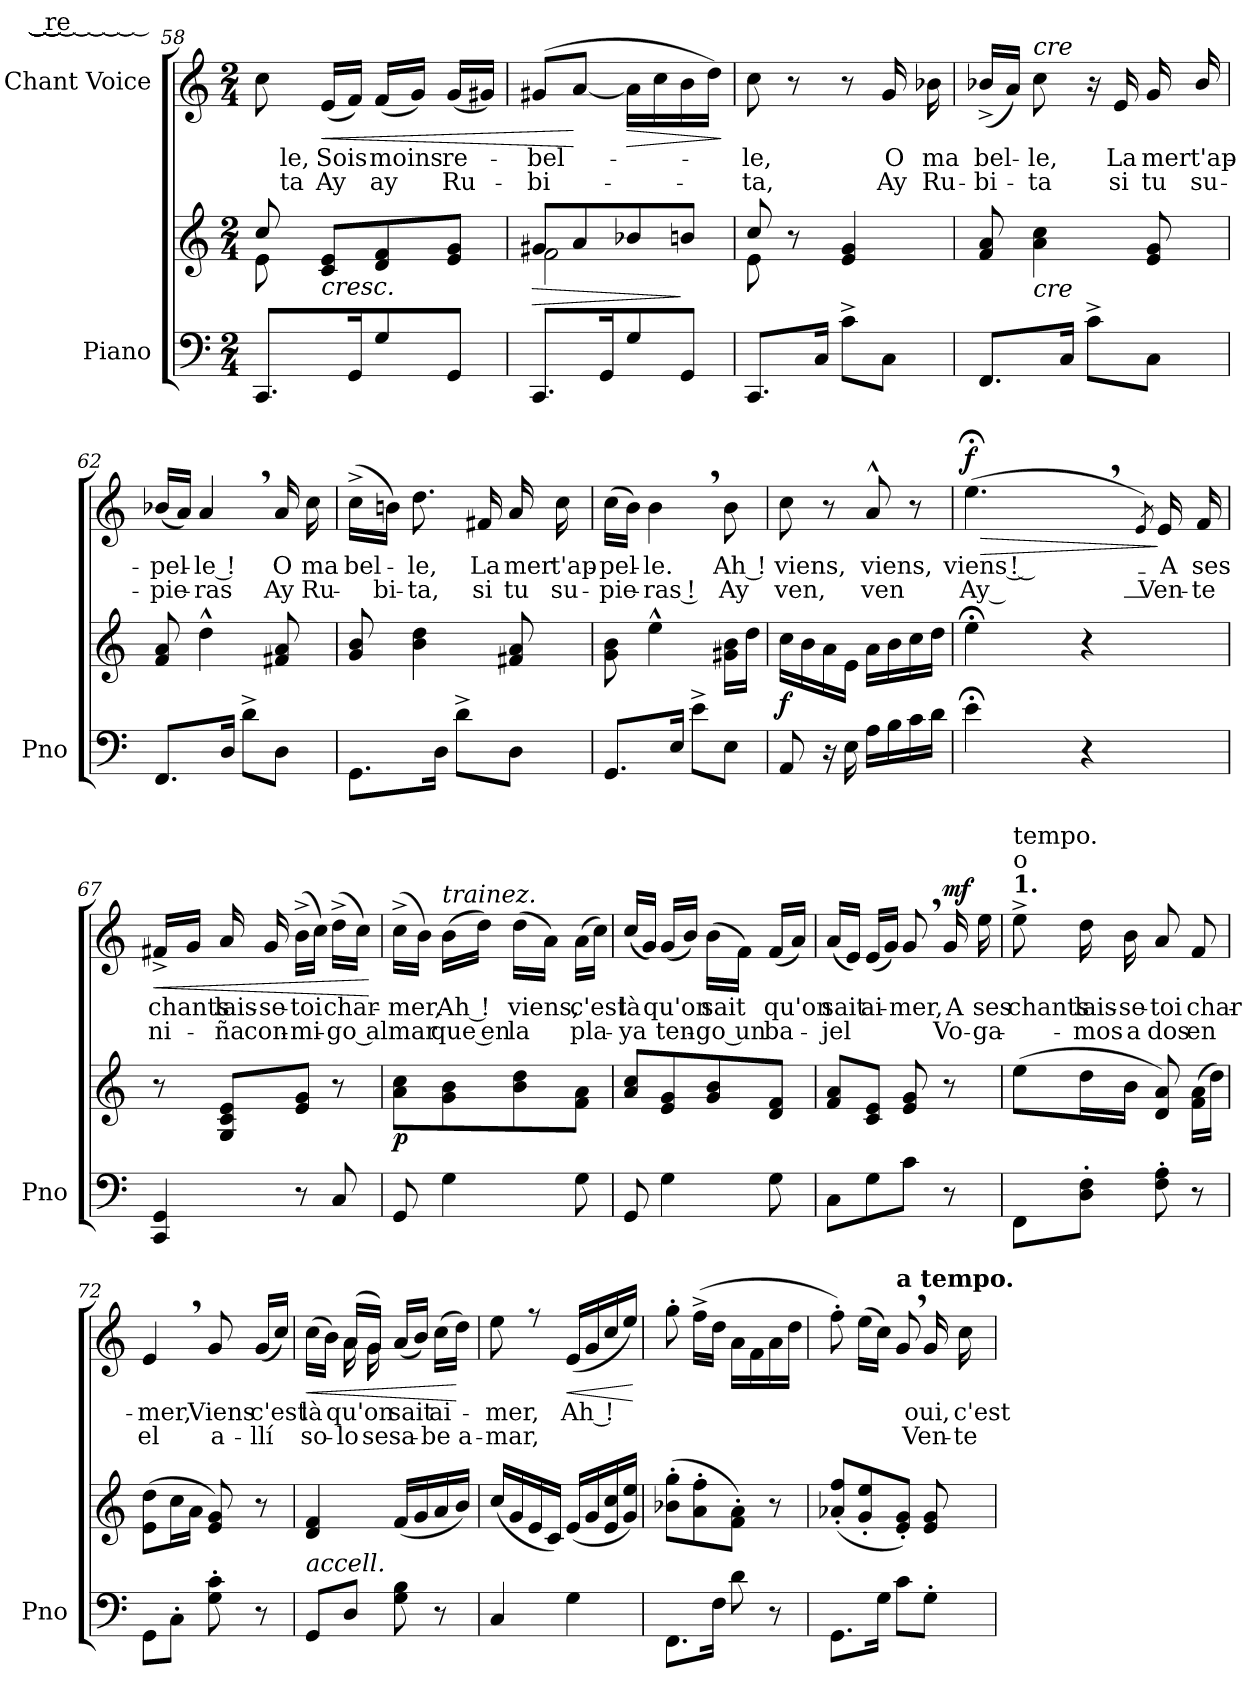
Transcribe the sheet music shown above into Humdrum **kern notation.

**kern	**kern	**dynam	**kern	**text	**text	**dynam
*part2	*part2	*part2	*part1	*part1	*part1	*part1
*staff3	*staff2	*staff2/3	*staff1	*staff1	*staff1	*staff1
*I"Piano	*	*	*I"Chant Voice	*	*	*
*I'Pno	*	*	*	*	*	*
!!LO:LB:g=z
*clefF4	*clefG2	*	*clefG2	*	*	*
*k[]	*k[]	*	*k[]	*	*	*
*M2/4	*M2/4	*	*M2/4	*	*	*
=58	=58	=58	=58	=58	=58	=58
*	*^	*	*	*	*	*
!	!	!	!	!	!LO:LY:b	!LO:LY:b	!
8.CC/L	8cc/	8e\	.	8cc\	_ le,	-_ ta	.
!	!	!	!LO:HP:b	!	!LO:LY:b	!LO:LY:b	!LO:HP:b
.	8c/ 8e/L	4.ryy	<	(<16e/LL	Sois	Ay	<
16GG/K	.	.	.	16f/JJ)	.	.	.
!	!	!	!	!	!LO:LY:b	!LO:LY:b	!
8G/	8d/ 8f/	.	.	(<16f/LL	moins	ay	.
.	.	.	.	16g/JJ)	.	.	.
!	!	!	!	!	!LO:LY:b	!LO:LY:b	!
8GG/J	8e/ 8g/J	.	.	(<16g/LL	re-	Ru-	.
.	.	.	.	16g#X/JJ)	.	.	.
=59	=59	=59	=59	=59	=59	=59	=59
!	!	!	!LO:HP:b	!	!LO:LY:b	!LO:LY:b	!
8.CC/L	8g#X/L	2f\	>	(>8g#X/L	-bel-	-bi-	.
.	8a/	.	[	[8a/J	.	.	[
16GG/K	.	.	.	.	.	.	.
!	!	!	!	!	!	!	!LO:HP:b
8G/	8b-X/	.	.	16a\LL]	.	.	>
.	.	.	.	16cc\	.	.	.
8GG/J	8bn/J	.	]	16b\	.	.	.
.	.	.	.	16dd\JJ)	.	.	.
*	*v	*v	*	*	*	*	*
.	.	.	.	.	.	]
=60	=60	=60	=60	=60	=60	=60
*	*^	*	*	*	*	*
!	!	!	!	!	!LO:LY:b	!LO:LY:b	!
8.CC/L	8cc/	8e\	.	8cc\	le,	-ta,	.
.	8r	4.ryy	.	8r	.	.	.
16C/Jk	.	.	.	.	.	.	.
8c^\L	4e/ 4g/	.	.	8r	.	.	.
!	!	!	!	!	!LO:LY:b	!LO:LY:b	!
8C\J	.	.	.	16g/	O	Ay	.
!	!	!	!	!	!LO:LY:b	!LO:LY:b	!
.	.	.	.	16b-X\	ma	Ru-	.
*	*v	*v	*	*	*	*	*
=61	=61	=61	=61	=61	=61	=61
!	!	!	!	!LO:LY:b	!LO:LY:b	!
8.FF/L	8f/ 8a/	.	(<16b-X^/LL	bel-	-bi-	.
.	.	.	16a/JJ)	.	.	.
!	!	!	!LO:TX:a:i:t=cre	!	!	!
!	!LO:TX:b:i:t=cre	!	!	!	!	!
!	!	!	!	!LO:LY:b	!LO:LY:b	!
.	4a\ 4cc\	.	8cc\	-le,	-ta	.
16C/Jk	.	.	.	.	.	.
8c^\L	.	.	16r	.	.	.
!	!	!	!	!LO:LY:b	!LO:LY:b	!
.	.	.	16e/	La	si	.
!	!	!	!	!LO:LY:b	!LO:LY:b	!
8C\J	8e/ 8g/	.	16g/	mer	tu	.
!	!	!	!	!LO:LY:b	!LO:LY:b	!
.	.	.	16b-/	t'ap-	su-	.
=62	=62	=62	=62	=62	=62	=62
!	!	!	!	!LO:LY:b	!LO:LY:b	!
8.FF/L	8f/ 8a/	.	(<16b-X/LL	-pel-	-pie-	.
.	.	.	16a/JJ)	.	.	.
!	!	!	!	!LO:LY:b	!LO:LY:b	!
.	4dd^^\	.	4a,/	-le !	-ras	.
16D/Jk	.	.	.	.	.	.
8d^\L	.	.	.	.	.	.
!	!	!	!	!LO:LY:b	!LO:LY:b	!
8D\J	8f#X/ 8a/	.	16a/	O	Ay	.
!	!	!	!	!LO:LY:b	!LO:LY:b	!
.	.	.	16cc\	ma	Ru-	.
!!LO:LB:g=z
=63	=63	=63	=63	=63	=63	=63
!	!	!	!	!LO:LY:b	!LO:LY:b	!
8.GG\L	8g/ 8b/	.	(>16cc^\LL	bel-	-_ bi-	.
.	.	.	16bn\JJ)	.	.	.
!	!	!	!	!LO:LY:b	!LO:LY:b	!
.	4b\ 4dd\	.	8.dd\	-le,	-ta,	.
16D\Jk	.	.	.	.	.	.
8d^\L	.	.	.	.	.	.
!	!	!	!	!LO:LY:b	!LO:LY:b	!
.	.	.	16f#X/	La	si	.
!	!	!	!	!LO:LY:b	!LO:LY:b	!
8D\J	8f#X/ 8a/	.	16a/	mer	tu	.
!	!	!	!	!LO:LY:b	!LO:LY:b	!
.	.	.	16cc\	t'ap-	su-	.
=64	=64	=64	=64	=64	=64	=64
!	!	!	!	!LO:LY:b	!LO:LY:b	!
8.GG/L	8g\ 8b\	.	(>16cc\LL	-pel-	-pie-	.
.	.	.	16b\JJ)	.	.	.
!	!	!	!	!LO:LY:b	!LO:LY:b	!
.	4ee^^\	.	4b,\	-le.	-ras !	.
16E/Jk	.	.	.	.	.	.
8e^\L	.	.	.	.	.	.
!	!	!	!	!LO:LY:b	!LO:LY:b	!
8E\J	16g#X\ 16b\LL	.	8b\	Ah !	Ay	.
.	16dd\JJ	.	.	.	.	.
=65	=65	=65	=65	=65	=65	=65
!	!	!LO:DY:b	!	!LO:LY:b	!LO:LY:b	!
8AA/	16cc\LL	f	8cc\	viens,	ven,	.
.	16b\	.	.	.	.	.
16r	16a\	.	8r	.	.	.
16E\	16e\JJ	.	.	.	.	.
!	!	!	!	!LO:LY:b	!LO:LY:b	!
16A\LL	16a\LL	.	8a^^/	viens,	ven	.
16B\	16b\	.	.	.	.	.
16c\	16cc\	.	8r	.	.	.
16d\JJ	16dd\JJ	.	.	.	.	.
=66	=66	=66	=66	=66	=66	=66
!	!	!	!	!LO:LY:b	!LO:LY:b	!LO:HP:b
!	!	!	!	!	!	!LO:DY:n=1:a
4e;<\	4ee;<\	.	(<4.ee;<,\	viens ! ________	Ay _________	> f
4r	4r	.	.	.	.	.
*	*	*	*MM69	*	*	*
.	.	.	8qe/)	.	.	.
!	!	!	!	!LO:LY:b	!LO:LY:b	!
.	.	.	16e/	A	Ven-	]
!	!	!	!	!LO:LY:b	!LO:LY:b	!
.	.	.	16f/	ses	-te	.
!!LO:PB:g=z
=67	=67	=67	=67	=67	=67	=67
!	!	!	!	!LO:LY:b	!LO:LY:b	!LO:HP:b
4CC/ 4GG/	8r	.	16f#X^/LL	chants	ni-	<
.	.	.	16g/JJ	.	.	.
!	!	!	!	!LO:LY:b	!LO:LY:b	!
.	8G/ 8c/ 8e/L	.	16a/	lais-	-ña	.
!	!	!	!	!LO:LY:b	!LO:LY:b	!
.	.	.	16g/	-se-	con-	.
!	!	!	!	!LO:LY:b	!LO:LY:b	!
8r	8e/ 8g/J	.	(>16b^\LL	-toi	-mi-	.
.	.	.	16cc\JJ)	.	.	.
!	!	!	!	!LO:LY:b	!LO:LY:b	!
8C/	8r	.	(>16dd^\LL	char-	-go al	.
.	.	.	16cc\JJ)	.	.	.
.	.	.	.	.	.	[
=68	=68	=68	=68	=68	=68	=68
!	!	!LO:DY:b	!	!LO:LY:b	!LO:LY:b	!
8GG/	8a\ 8cc\L	p	(>16cc^\LL	-mer,	mar	.
.	.	.	16b\JJ)	.	.	.
*	*	*	*MM60	*	*	*
!	!	!	!LO:TX:a:i:t=trainez.	!	!	!
!	!	!	!	!LO:LY:b	!LO:LY:b	!
4G\	8g\ 8b\	.	(>16b\LL	Ah !	que en	.
.	.	.	16dd\JJ)	.	.	.
!	!	!	!	!LO:LY:b	!LO:LY:b	!
.	8b\ 8dd\	.	(>16dd\LL	viens,	la	.
.	.	.	16a\JJ)	.	.	.
!	!	!	!	!LO:LY:b	!LO:LY:b	!
8G\	8f\ 8a\J	.	(>16a\LL	c'est	pla-	.
.	.	.	16cc\JJ)	.	.	.
=69	=69	=69	=69	=69	=69	=69
!	!	!	!	!LO:LY:b	!LO:LY:b	!
8GG/	8a/ 8cc/L	.	(<16cc/LL	là	-ya	.
.	.	.	16g/JJ)	.	.	.
!	!	!	!	!LO:LY:b	!LO:LY:b	!
4G\	8e/ 8g/	.	(<16g/LL	qu'on	ten-	.
.	.	.	16b/JJ)	.	.	.
!	!	!	!	!LO:LY:b	!LO:LY:b	!
.	8g/ 8b/	.	(>16b\LL	sait	-go un	.
.	.	.	16f\JJ)	.	.	.
!	!	!	!	!LO:LY:b	!LO:LY:b	!
8G\	8d/ 8f/J	.	(<16f/LL	qu'on	ba-	.
.	.	.	16a/JJ)	.	.	.
=70	=70	=70	=70	=70	=70	=70
!	!	!	!	!LO:LY:b	!LO:LY:b	!
8C\L	8f/ 8a/L	.	(<16a/LL	sait	-jel	.
.	.	.	16e/JJ)	.	.	.
!	!	!	!	!LO:LY:b	!	!
8G\	8c/ 8e/J	.	(<16e/LL	ai-	.	.
.	.	.	16g/JJ)	.	.	.
!	!	!	!	!LO:LY:b	!	!
8c\J	8e/ 8g/	.	8g,/	-mer,	.	.
!	!	!	!	!LO:LY:b	!LO:LY:b	!LO:DY:a
8r	8r	.	16g/	A	Vo-	mf
!	!	!	!	!LO:LY:b	!LO:LY:b	!
.	.	.	16ee\	ses	-ga-	.
!!LO:LB:g=z
=71	=71	=71	=71	=71	=71	=71
*	*	*	*MM54	*	*	*
!	!	!	!LO:TX:a:B:t=1.	!	!	!
!	!	!	!LO:TX:a:t=o	!	!	!
!	!	!	!LO:TX:a:t=tempo.	!	!	!
!	!	!	!	!LO:LY:b	!LO:LY:b	!
8FF\L	(>8ee\L	.	8ee^\	chants	-_re-	.
!	!	!	!	!LO:LY:b	!LO:LY:b	!
8D\' 8F\'J	16dd\L	.	16dd\	lais-	-mos	.
!	!	!	!	!LO:LY:b	!LO:LY:b	!
.	16b\JJ	.	16b\	-se-	a	.
!	!	!	!	!LO:LY:b	!LO:LY:b	!
8F\' 8A\'	8d/ 8a/)	.	8a/	-toi	dos	.
!	!	!	!	!LO:LY:b	!LO:LY:b	!
8r	(>16f\ 16a\LL	.	8f/	char-	en	.
.	16dd\JJ)	.	.	.	.	.
=72	=72	=72	=72	=72	=72	=72
!	!	!	!	!LO:LY:b	!LO:LY:b	!
8GG\L	(>8e\ 8dd\L	.	4e,/	-mer,	el	.
8C'\J	16cc\L	.	.	.	.	.
.	16a\JJ	.	.	.	.	.
!	!	!	!	!LO:LY:b	!LO:LY:b	!
8G\' 8c\'	8e/ 8g/)	.	8g/	Viens	a-	.
!	!	!	!	!LO:LY:b	!LO:LY:b	!
8r	8r	.	(<16g/LL	c'est	-llí	.
.	.	.	16cc/JJ)	.	.	.
=73	=73	=73	=73	=73	=73	=73
*	*	*	*MM58	*	*	*
!	!	!	!LO:TX:a:i:t=accell.	!	!	!
!LO:TX:a:i:t=accell.	!	!	!	!	!	!
!	!	!	!	!LO:LY:b	!LO:LY:b	!LO:HP:b
*	*	*	*^	*	*	*
8GG/L	4d/ 4f/	.	(>16cc\LL	8ryy	là	so-	<
.	.	.	16b\JJ)	.	.	.	.
!	!	!	!	!	!LO:LY:b	!LO:LY:b	!
8D/J	.	.	(>16a/LL	16a\	qu'on	-lo	.
!	!	!	!	!	!	!LO:LY:b	!
.	.	.	16g/JJ)	16g\	.	se	.
!	!	!	!	!	!LO:LY:b	!LO:LY:b	!
8G\ 8B\	(<16f/LL	.	(<16a/LL	4ryy	sait	sa-	.
.	16g/	.	16b/JJ)	.	.	.	.
!	!	!	!	!	!LO:LY:b	!LO:LY:b	!
8r	16a/	.	(>16cc\LL	.	ai-	-be	.
!	!	!	!	!	!	!LO:LY:b	!
.	16b/JJ)	.	16dd\JJ)	.	.	a-	[
=74	=74	=74	=74	=74	=74	=74	=74
!	!	!	!	!	!LO:LY:b	!LO:LY:b	!
4C/	(<16cc/LL	.	8ee\	8ryy	-mer,	-mar,	.
.	16g/	.	.	.	.	.	.
*	*	*	*MM52	*	*	*	*
.	16e/	.	8eeyy	8rff	.	.	.
.	16c/JJ)	.	.	.	.	.	.
!	!	!	!	!	!LO:LY:b	!	!LO:HP:b
4G\	(<16e/LL	.	(<16e/LL	4ryy	-Ah !	.	<
.	16g/	.	16g/	.	.	.	.
.	16e/ 16cc/	.	16cc/	.	.	.	.
.	16g/ 16ee/JJ)	.	16ee/JJ)	.	.	.	.
*	*	*	*v	*v	*	*	*
.	.	.	.	.	.	[
!!LO:LB:g=z
=75	=75	=75	=75	=75	=75	=75
8.FF\L	(>8b-X\' 8gg\'L	.	8gg'\	.	.	.
.	8a\' 8ff\'	.	(>16ff^\LL	.	.	.
16F\Jk	.	.	16dd\JJ	.	.	.
8d\	8f\' 8a\'J)	.	16a\LL	.	.	.
.	.	.	16f\	.	.	.
8r	8r	.	16a\	.	.	.
.	.	.	16dd\JJ	.	.	.
=76	=76	=76	=76	=76	=76	=76
8.GG\L	(<8a-X/' 8ff/'L	.	8ff'\)	.	.	.
.	8g/' 8ee/'	.	(>16ee\LL	.	.	.
16G\Jk	.	.	16cc\JJ)	.	.	.
!	!	!	!LO:TX:a:B:t=a tempo.	!	!	!
8c\L	8e/' 8g/'J)	.	8g,/	.	.	.
!	!	!	!	!LO:LY:b	!LO:LY:b	!
8G'\J	8e/ 8g/	.	16g/	oui,	Ven-	.
!	!	!	!	!LO:LY:b	!LO:LY:b	!
.	.	.	16cc\	c'est	-te	.
=	=	=	=	=	=	=
*-	*-	*-	*-	*-	*-	*-
